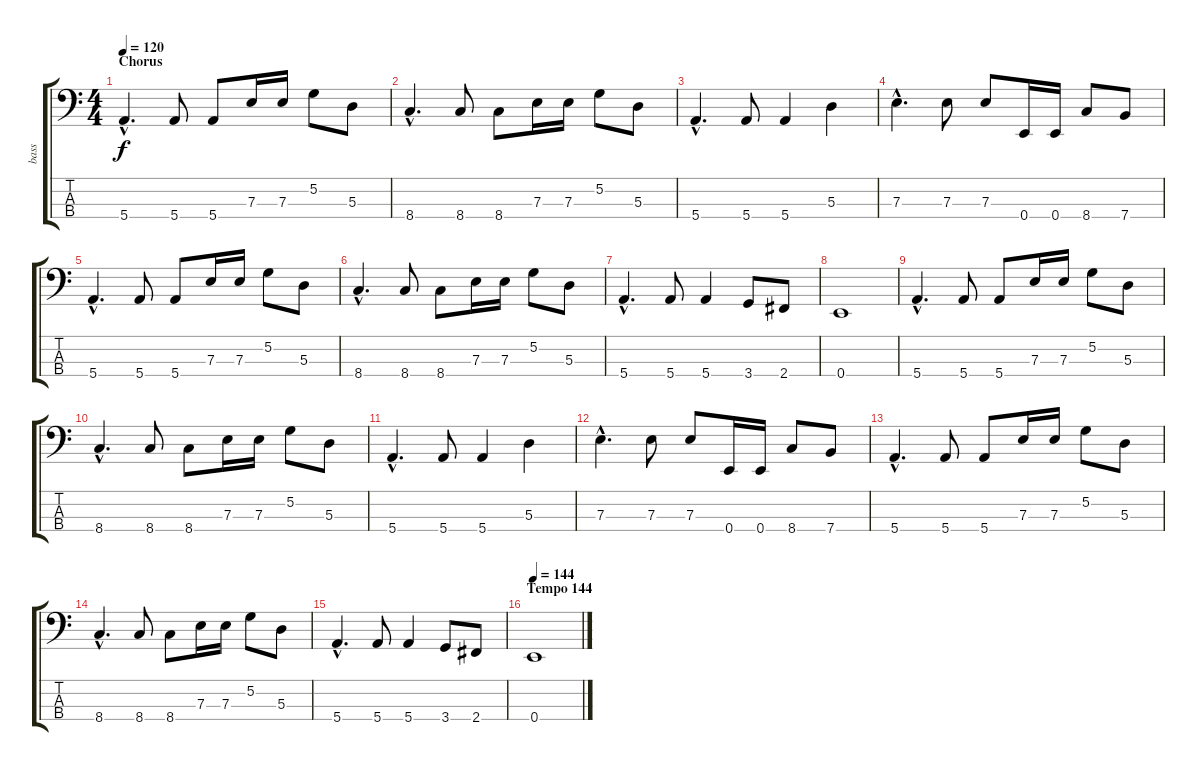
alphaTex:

\track ("bass" "bass") {instrument electricbassfinger}
\staff {score tabs}
\tuning (G2 D2 A1 E1) {hide}
\ts (4 4)
\section ("" "Chorus")
\tempo 120
\clef f4
\ks c
5.4{hac}.4{d dy f} 5.4.8 5.4.8 7.3.16 7.3.16 5.2.8 5.3.8 |
8.4{hac}.4{d} 8.4.8 8.4.8 7.3.16 7.3.16 5.2.8 5.3.8 |
5.4{hac}.4{d} 5.4.8 5.4.4 5.3.4 |
7.3{hac}.4{d} 7.3.8 7.3.8 0.4.16 0.4.16 8.4.8 7.4.8 |
5.4{hac}.4{d} 5.4.8 5.4.8 7.3.16 7.3.16 5.2.8 5.3.8 |
8.4{hac}.4{d} 8.4.8 8.4.8 7.3.16 7.3.16 5.2.8 5.3.8 |
5.4{hac}.4{d} 5.4.8 5.4.4 3.4.8 2.4.8 |
0.4.1 |
5.4{hac}.4{d} 5.4.8 5.4.8 7.3.16 7.3.16 5.2.8 5.3.8 |
8.4{hac}.4{d} 8.4.8 8.4.8 7.3.16 7.3.16 5.2.8 5.3.8 |
5.4{hac}.4{d} 5.4.8 5.4.4 5.3.4 |
7.3{hac}.4{d} 7.3.8 7.3.8 0.4.16 0.4.16 8.4.8 7.4.8 |
5.4{hac}.4{d} 5.4.8 5.4.8 7.3.16 7.3.16 5.2.8 5.3.8 |
8.4{hac}.4{d} 8.4.8 8.4.8 7.3.16 7.3.16 5.2.8 5.3.8 |
5.4{hac}.4{d} 5.4.8 5.4.4 3.4.8 2.4.8 |
\section ("" "Tempo 144")
\tempo 144
0.4.1
